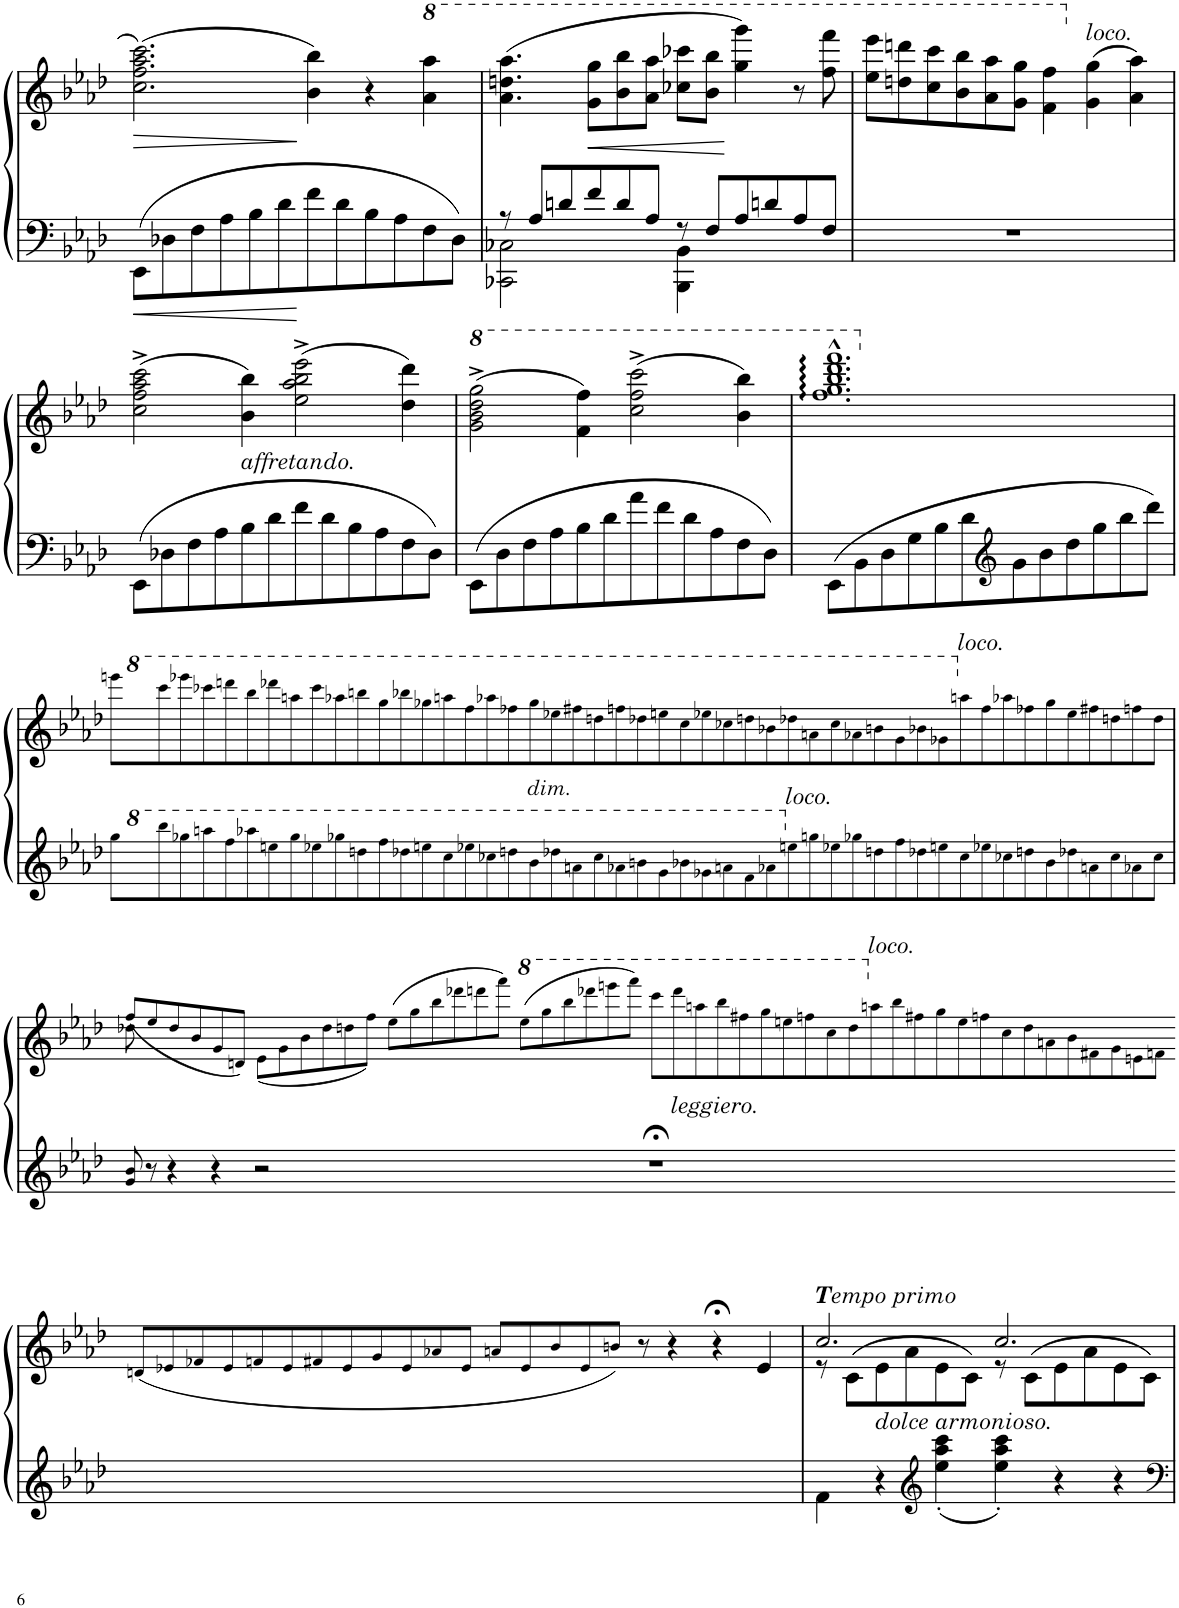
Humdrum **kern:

**kern	**kern	**dynam
*part1	*part1	*part1
*staff2	*staff1	*staff1/2
*I"Piano à queue	*	*
*I'Pia.	*	*
!!LO:PB:g=z
*clefF4	*clefG2	*
*k[b-e-a-d-]	*k[b-e-a-d-]	*
*M6/4	*M6/4	*
=54	=54	=54
!	!	!LO:HP:b=2
!	!	!LO:HP:n=1:b
8EE-\L	(2.cc\ 2.ff\ 2.aa-\ 2.ccc\	< >
8D-X\	.	.
8F\	.	.
8A-\	.	.
8B-\	.	.
8d-\	.	.
8f\	4b-\ 4bb-\)	]
8d-\	.	.
8B-\	4r	.
8A-\	.	.
*	*8va	*
8F\	4aa-\ 4aaa-\	.
8D-\J	.	.
=55	=55	=55
*^	*	*
8r	2CC-X\ 2C-X\	(4.aa-\ 4.dddn\ 4.aaa-\	.
8A-/L	.	.	.
8dn/	.	.	.
8f/	.	8gg\ 8ggg\L	.
8d/	4ryy	8bb-\ 8bbb-\	.
8A-/J	.	8aa-\ 8aaa-\J	.
8r	4BBB-\ 4BB-\	8ccc-X\ 8cccc-X\L	.
8F/L	.	8bb-\ 8bbb-\J	.
8A-/	2ryy	4ggg\ 4gggg\)	[
8dn/	.	.	.
8A-/	.	8r	.
8F/J	.	8fff\ 8ffff\	.
*v	*v	*	*
=56	=56	=56
1.r	8eee-\ 8eeee-\L	.
.	8dddn\ 8ddddn\	.
.	8ccc\ 8cccc\	.
.	8bb-\ 8bbb-\	.
.	8aa-\ 8aaa-\	.
.	8gg\ 8ggg\J	.
.	4ff\ 4fff\	.
*	*X8va	*
!	!LO:TX:a:i:t=loco.	!
.	(4g\ 4gg\	.
.	4a-\ 4aa-\)	.
!!LO:LB:g=z
=57	=57	=57
8EE-\L	(2cc\^ 2ff\^ 2aa-\^ 2ccc\^	.
8D-X\	.	.
8F\	.	.
8A-\	.	.
!LO:TX:a:i:t=affretando.	!	!
8B-\	4b-\ 4bb-\)	.
8d-\	.	.
8f\	(2ee-\^ 2aa-\^ 2bb-\^ 2eee-\^	.
8d-\	.	.
8B-\	.	.
8A-\	.	.
8F\	4dd-\ 4ddd-\)	.
8D-\J	.	.
=58	=58	=58
*	*8va	*
8EE-\L	(2gg\^ 2bb-\^ 2ddd-\^ 2ggg\^	.
8D-\	.	.
8F\	.	.
8A-\	.	.
8B-\	4ff\ 4fff\)	.
8d-\	.	.
8a-\	(2ccc\^ 2fff\^ 2cccc\^	.
8f\	.	.
8d-\	.	.
8A-\	.	.
8F\	4bb-\ 4bbb-\)	.
8D-\J	.	.
=59	=59	=59
8EE-\L	1.fff^^ 1.ggg^^ 1.bbb-^^ 1.dddd-^^ 1.ffff^^	.
8BB-\	.	.
8D-\	.	.
8G\	.	.
8B-\	.	.
8d-\	.	.
*clefG2	*	*
8g\	.	.
8b-\	.	.
8dd-\	.	.
8gg\	.	.
8bb-\	.	.
8ddd-\J	.	.
!!LO:LB:g=z
=59X1	=59X1	=59X1
*8va	*	*
*	*X8va	*
*	*8va	*
8ggg!\L	8eeeen!\L	.
8bbb-!\	8cccc!\	.
8ggg-X!\	8eeee-X!\	.
8aaan!\	8cccc-X!\	.
8fff!\	8ddddn!\	.
8aaa-X!\	8bbb-!\	.
8eeen!\	8dddd-X!\	.
8ggg-!\	8aaan!\	.
8eee-X!\	8cccc-!\	.
8ggg-X!\	8aaa-X!\	.
8dddn!\	8bbbn!\	.
8fff!\	8ggg!\	.
8ddd-X!\	8bbb-X!\	.
8eeen!\	8ggg-X!\	.
8ccc!\	8aaan!\	.
8eee-X!\	8fff!\	.
8ccc-X!\	8aaa-X!\	.
8dddn!\	8fff-X!\	.
!	!LO:TX:b:i:t=dim.	!
8bb-!\	8ggg-!\	.
8ddd-X!\	8eee-X!\	.
8aan!\	8fff#X!\	.
8ccc-!\	8dddn!\	.
8aa-X!\	8fffn!\	.
8bbn!\	8ddd-X!\	.
8gg!\	8eeen!\	.
8bb-X!\	8ccc!\	.
8gg-X!\	8eee-X!\	.
8aan!\	8ccc-X!\	.
8ff!\	8dddn!\	.
8aa-X!\	8bb-X!\	.
*X8va	*	*
!LO:TX:a:i:t=loco.	!	!
8een!\	8ddd-X!\	.
8ggn!\	8aan!\	.
8ee-X!\	8ccc-!\	.
8gg-X!\	8aa-X!\	.
8ddn!\	8bbn!\	.
8ff!\	8gg!\	.
8dd-X!\	8bb-X!\	.
8een!\	8gg-X!\	.
*	*X8va	*
!	!LO:TX:a:i:t=loco.	!
8cc-!\	8aan!\	.
8ee-X!\	8ff!\	.
8cc-X!\	8aa-X!\	.
8ddn!\	8ff-X!\	.
8b-!\	8gg-!\	.
8dd-X!\	8ee-!\	.
8an!\	8ff#X!\	.
8cc-!\	8ddn!\	.
8a-X!\	8ffn!\	.
8cc-!\J	8dd!\J	.
!!LO:LB:g=z
=60	=60	=60
*	*^	*
8g!/ 8b-!/	(<8ff!/L	8dd-X!\	.
8r	8ee-!/	1ryy	.
4r	8dd-!/	.	.
.	8b-!/	.	.
4r	8g!/	.	.
.	8dn!/J)	.	.
2r	(<8e-!\L	.	.
.	8g!\	.	.
.	8b-!\	.	.
.	8dd-!\	1ryy	.
4ryy	8ddn!\	.	.
.	8ff!\J)	.	.
2ryy	(>8ee-!\L	.	.
.	8gg!\	.	.
.	8bb-!\	.	.
.	8ddd-X!\	.	.
8ryy	8dddn!\	.	.
8ryy	8fff!\J)	1ryy	.
*	*8va	*	*
4ryy	(>8eee-!\L	.	.
.	8ggg!\	.	.
2ryy	8bbb-!\	.	.
.	8dddd-X!\	.	.
.	8eeeen!\	.	.
.	8ffff!\J)	.	.
1r;<	8cccc!\L	.	.
!	!LO:TX:b:i:t=leggiero.	!	!
.	8dddd-!\	1ryy	.
.	8aaan!\	.	.
.	8bbb-!\	.	.
.	8fff#X!\	.	.
.	8ggg!\	.	.
.	8eeen!\	.	.
.	8fffn!\	.	.
0ryy	8ccc!\	.	.
.	8ddd!\	1...ryy	.
*	*X8va	*	*
!	!LO:TX:a:i:t=loco.	!	!
.	8aan!\	.	.
.	8bb-!\	.	.
.	8ff#X!\	.	.
.	8gg!\	.	.
.	8ee!\	.	.
.	8ffn!\	.	.
.	8cc!\	.	.
.	8dd!\	.	.
.	8an!\	.	.
.	8b-!\	.	.
.	8f#X!\	.	.
.	8g!\	.	.
.	8en!\	.	.
.	8fn!\J	.	.
*	*v	*v	*
!!LO:LB:g=z
=61-	=61-	=61-
1.ryy	(8dn!/L	.
.	8e-X!/	.
.	8f-X!/	.
.	8e-!/	.
.	8fn!/	.
.	8e-!/	.
.	8f#X!/	.
.	8e-!/	.
.	8g!/	.
.	8e-!/	.
.	8a-X!/	.
.	8e-!/J	.
4ryy	8an!/L	.
.	8e-!/	.
.	8b-!/	.
.	8e-!/	.
.	8bn!/J)	.
.	8r	.
.	4r	.
.	4r;<	.
4ryy	4e-/	.
=62	=62	=62
*^	*^	*
!	!	!LO:TX:a:Bi:t=T	!	!
!	!	!LO:TX:a:t=empo primo	!	!
4ryy	4f\	2.cc/	8r	.
.	.	.	(>8c\L	.
!LO:TX:a:i:t=dolce armonioso.	!	!	!	!
1.ryy	1ryy	.	8e-\	.
.	.	.	8a-\	.
*clefG2	*	*	*	*
.	.	.	8e-\	.
.	.	.	8c\J)	.
.	.	2.cc/	8r	.
.	.	.	(>8c\L	.
.	.	.	8e-\	.
.	.	.	8a-\	.
.	1..ryy	.	8e-\	.
.	.	.	8c\J)	.
.	.	1.ryy	1.ryy	.
4r	.	.	.	.
4ee-\'< 4aa-\'< 4ccc\'<	.	.	.	.
4ee-\'< 4aa-\'< 4ccc\'<	.	.	.	.
4r	.	.	.	.
4r	.	.	.	.
*v	*v	*	*	*
*	*v	*v	*
=	=	=
*-	*-	*-
